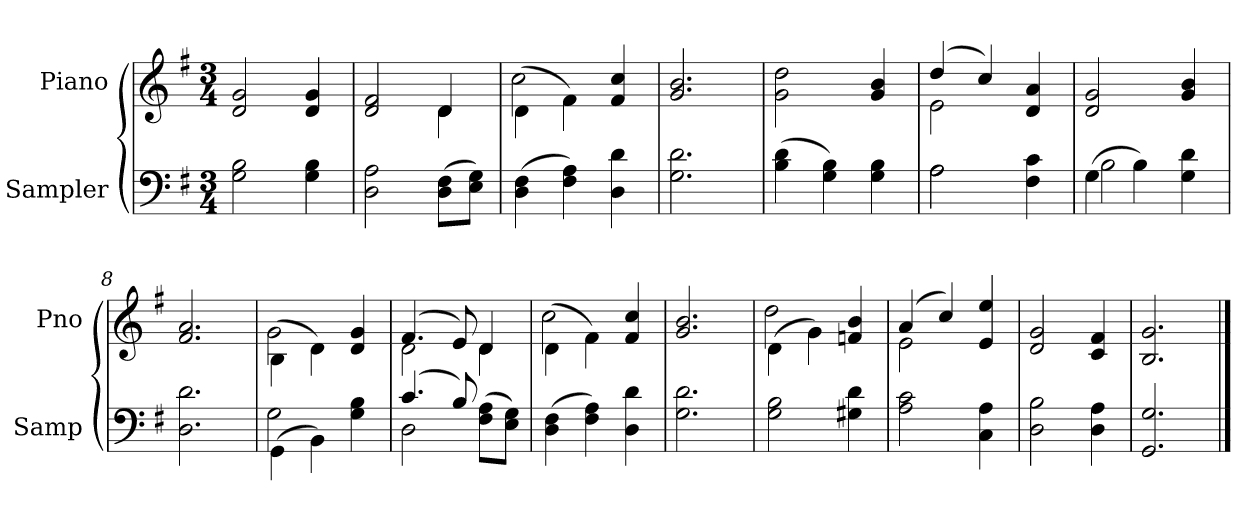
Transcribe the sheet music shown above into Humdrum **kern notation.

**kern	**kern
*part2	*part1
*staff2	*staff1
*I"Sampler	*I"Piano
*I'Samp	*I'Pno
*clefF4	*clefG2
*k[f#]	*k[f#]
*G:	*G:
*M3/4	*M3/4
=1	=1
2G 2B	2d 2g
4G 4B	4d 4g
=2	=2
*	*^
2D 2A	2d 2f#	2ryy
(8D\ 8F#\L	4d/	4d
8E\ 8G\J)	.	.
=3	=3	=3
(4D 4F#	(4d\	2cc
4F# 4A)	4f#\)	.
4D 4d	4f# 4cc	4ryy
*	*v	*v
=4	=4
2.G 2.d	2.g 2.b
=5	=5
(4B 4d	2g 2dd
4G 4B)	.
4G 4B	4g 4b
=6	=6
*^	*^
2A\	2A	(4dd/	2e
.	.	4cc/)	.
4F# 4c	4ryy	4d/ 4a/	4ryy
*	*	*v	*v
=7	=7	=7
(4G\	2B	2d 2g
4B\)	.	.
4G 4d	4ryy	4g 4b
*v	*v	*
=8	=8
2.D 2.d	2.f# 2.a
=9	=9
*^	*^
(4GG\	2G	(4B\	2g
4BB\)	.	4d\)	.
4G 4B	4ryy	4d 4g	4ryy
=10	=10	=10	=10
(4.c/	2D	(4.f#/	2d
8B/)	.	8e/)	.
(8F#\ 8A\L	4ryy	4d/	4d
8E\ 8G\J)	.	.	.
*v	*v	*	*
=11	=11	=11
(4D 4F#	(4d\	2cc
4F# 4A)	4f#\)	.
4D 4d	4f# 4cc	4ryy
*	*v	*v
=12	=12
2.G 2.d	2.g 2.b
=13	=13
*	*^
2G 2B	(4d\	2dd
.	4g\)	.
4G#X 4d	4fn 4b	4ryy
=14	=14	=14
2A 2c	(4a/	2e
.	4cc/)	.
4C 4A	4e 4ee	4ryy
*	*v	*v
=15	=15
2D 2B	2d 2g
4D 4A	4c 4f#
=16	=16
2.GG 2.G	2.B 2.g
==	==
*-	*-
